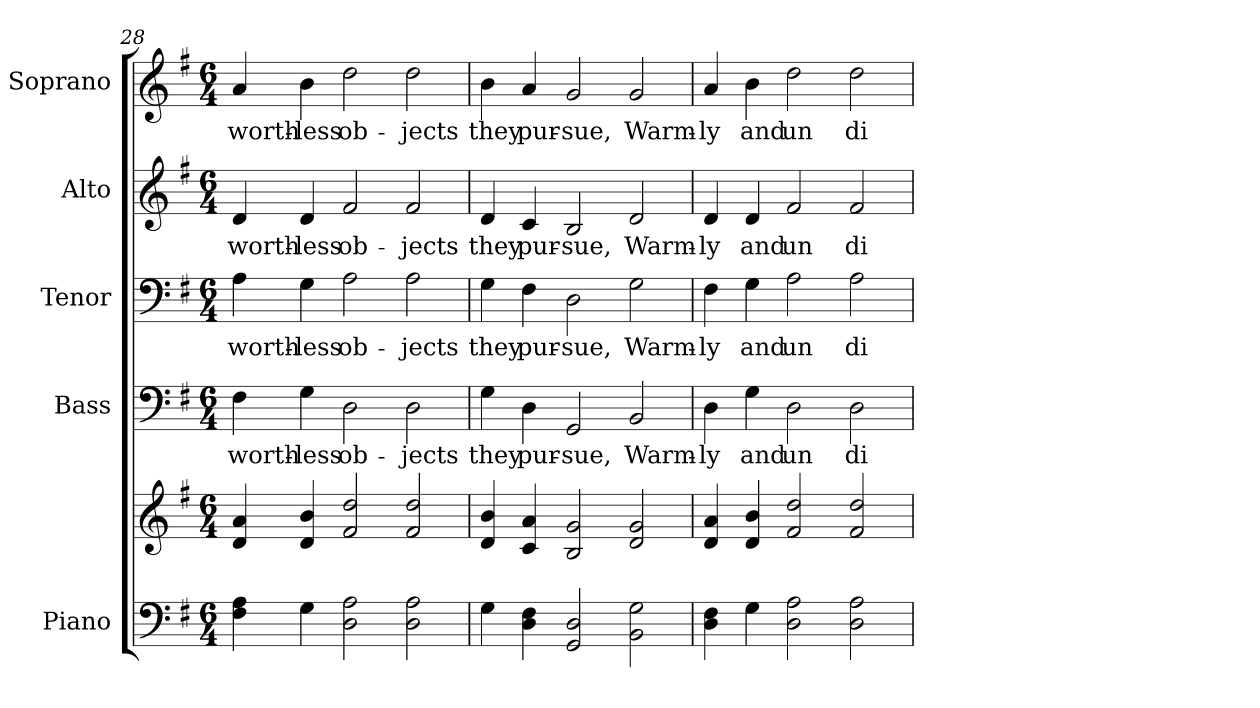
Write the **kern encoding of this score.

**kern	**kern	**kern	**text	**kern	**text	**kern	**text	**kern	**text
*part5	*part5	*part4	*part4	*part3	*part3	*part2	*part2	*part1	*part1
*staff6	*staff5	*staff4	*staff4	*staff3	*staff3	*staff2	*staff2	*staff1	*staff1
*I"Piano	*	*I"Bass	*	*I"Tenor	*	*I"Alto	*	*I"Soprano	*
*I'Pno.	*	*I'B.	*	*I'T.	*	*I'A.	*	*I'S.	*
*clefF4	*clefG2	*clefF4	*	*clefF4	*	*clefG2	*	*clefG2	*
*k[f#]	*k[f#]	*k[f#]	*	*k[f#]	*	*k[f#]	*	*k[f#]	*
*G:	*G:	*G:	*	*G:	*	*G:	*	*G:	*
*M6/4	*M6/4	*M6/4	*	*M6/4	*	*M6/4	*	*M6/4	*
=28	=28	=28	=28	=28	=28	=28	=28	=28	=28
!	!	!	!LO:LY:b:color=#000000	!	!	!	!	!	!
!	!	!	!	!	!LO:LY:b:color=#000000	!	!	!	!
!	!	!	!	!	!	!	!LO:LY:b:color=#000000	!	!
!	!	!	!	!	!	!	!	!	!LO:LY:b:color=#000000
4F#i\ 4Ai	4di/ 4ai	4F#i\	worth-	4Ai\	worth-	4di/	worth-	4ai/	worth-
!	!	!	!LO:LY:b:color=#000000	!	!	!	!	!	!
!	!	!	!	!	!LO:LY:b:color=#000000	!	!	!	!
!	!	!	!	!	!	!	!LO:LY:b:color=#000000	!	!
!	!	!	!	!	!	!	!	!	!LO:LY:b:color=#000000
4Gi\	4di/ 4bi	4Gi\	-less	4Gi\	-less	4di/	-less	4bi\	-less
!	!	!	!LO:LY:b:color=#000000	!	!	!	!	!	!
!	!	!	!	!	!LO:LY:b:color=#000000	!	!	!	!
!	!	!	!	!	!	!	!LO:LY:b:color=#000000	!	!
!	!	!	!	!	!	!	!	!	!LO:LY:b:color=#000000
2Di\ 2Ai	2f#i/ 2ddi	2Di\	ob-	2Ai\	ob-	2f#i/	ob-	2ddi\	ob-
!	!	!	!LO:LY:b:color=#000000	!	!	!	!	!	!
!	!	!	!	!	!LO:LY:b:color=#000000	!	!	!	!
!	!	!	!	!	!	!	!LO:LY:b:color=#000000	!	!
!	!	!	!	!	!	!	!	!	!LO:LY:b:color=#000000
2Di\ 2Ai	2f#i/ 2ddi	2Di\	-jects	2Ai\	-jects	2f#i/	-jects	2ddi\	-jects
!!LO:PB:g=z
=29	=29	=29	=29	=29	=29	=29	=29	=29	=29
!	!	!	!LO:LY:b:color=#000000	!	!	!	!	!	!
!	!	!	!	!	!LO:LY:b:color=#000000	!	!	!	!
!	!	!	!	!	!	!	!LO:LY:b:color=#000000	!	!
!	!	!	!	!	!	!	!	!	!LO:LY:b:color=#000000
4Gi\	4di/ 4bi	4Gi\	they	4Gi\	they	4di/	they	4bi\	they
!	!	!	!LO:LY:b:color=#000000	!	!	!	!	!	!
!	!	!	!	!	!LO:LY:b:color=#000000	!	!	!	!
!	!	!	!	!	!	!	!LO:LY:b:color=#000000	!	!
!	!	!	!	!	!	!	!	!	!LO:LY:b:color=#000000
4Di\ 4F#i	4ci/ 4ai	4Di\	pur-	4F#i\	pur-	4ci/	pur-	4ai/	pur-
!	!	!	!LO:LY:b:color=#000000	!	!	!	!	!	!
!	!	!	!	!	!LO:LY:b:color=#000000	!	!	!	!
!	!	!	!	!	!	!	!LO:LY:b:color=#000000	!	!
!	!	!	!	!	!	!	!	!	!LO:LY:b:color=#000000
2GGi/ 2Di	2Bi/ 2gi	2GGi/	-sue,	2Di\	-sue,	2Bi/	-sue,	2gi/	-sue,
!	!	!	!LO:LY:b:color=#000000	!	!	!	!	!	!
!	!	!	!	!	!LO:LY:b:color=#000000	!	!	!	!
!	!	!	!	!	!	!	!LO:LY:b:color=#000000	!	!
!	!	!	!	!	!	!	!	!	!LO:LY:b:color=#000000
2BBi\ 2Gi	2di/ 2gi	2BBi/	Warm-	2Gi\	Warm-	2di/	Warm-	2gi/	Warm-
=30	=30	=30	=30	=30	=30	=30	=30	=30	=30
!	!	!	!LO:LY:b:color=#000000	!	!	!	!	!	!
!	!	!	!	!	!LO:LY:b:color=#000000	!	!	!	!
!	!	!	!	!	!	!	!LO:LY:b:color=#000000	!	!
!	!	!	!	!	!	!	!	!	!LO:LY:b:color=#000000
4Di\ 4F#i	4di/ 4ai	4Di\	-ly	4F#i\	-ly	4di/	-ly	4ai/	-ly
!	!	!	!LO:LY:b:color=#000000	!	!	!	!	!	!
!	!	!	!	!	!LO:LY:b:color=#000000	!	!	!	!
!	!	!	!	!	!	!	!LO:LY:b:color=#000000	!	!
!	!	!	!	!	!	!	!	!	!LO:LY:b:color=#000000
4Gi\	4di/ 4bi	4Gi\	and	4Gi\	and	4di/	and	4bi\	and
!	!	!	!LO:LY:b:color=#000000	!	!	!	!	!	!
!	!	!	!	!	!LO:LY:b:color=#000000	!	!	!	!
!	!	!	!	!	!	!	!LO:LY:b:color=#000000	!	!
!	!	!	!	!	!	!	!	!	!LO:LY:b:color=#000000
2Di\ 2Ai	2f#i/ 2ddi	2Di\	un	2Ai\	un	2f#i/	un	2ddi\	un
!	!	!	!LO:LY:b:color=#000000	!	!	!	!	!	!
!	!	!	!	!	!LO:LY:b:color=#000000	!	!	!	!
!	!	!	!	!	!	!	!LO:LY:b:color=#000000	!	!
!	!	!	!	!	!	!	!	!	!LO:LY:b:color=#000000
2Di\ 2Ai	2f#i/ 2ddi	2Di\	di-	2Ai\	di-	2f#i/	di-	2ddi\	di-
=	=	=	=	=	=	=	=	=	=
*-	*-	*-	*-	*-	*-	*-	*-	*-	*-
